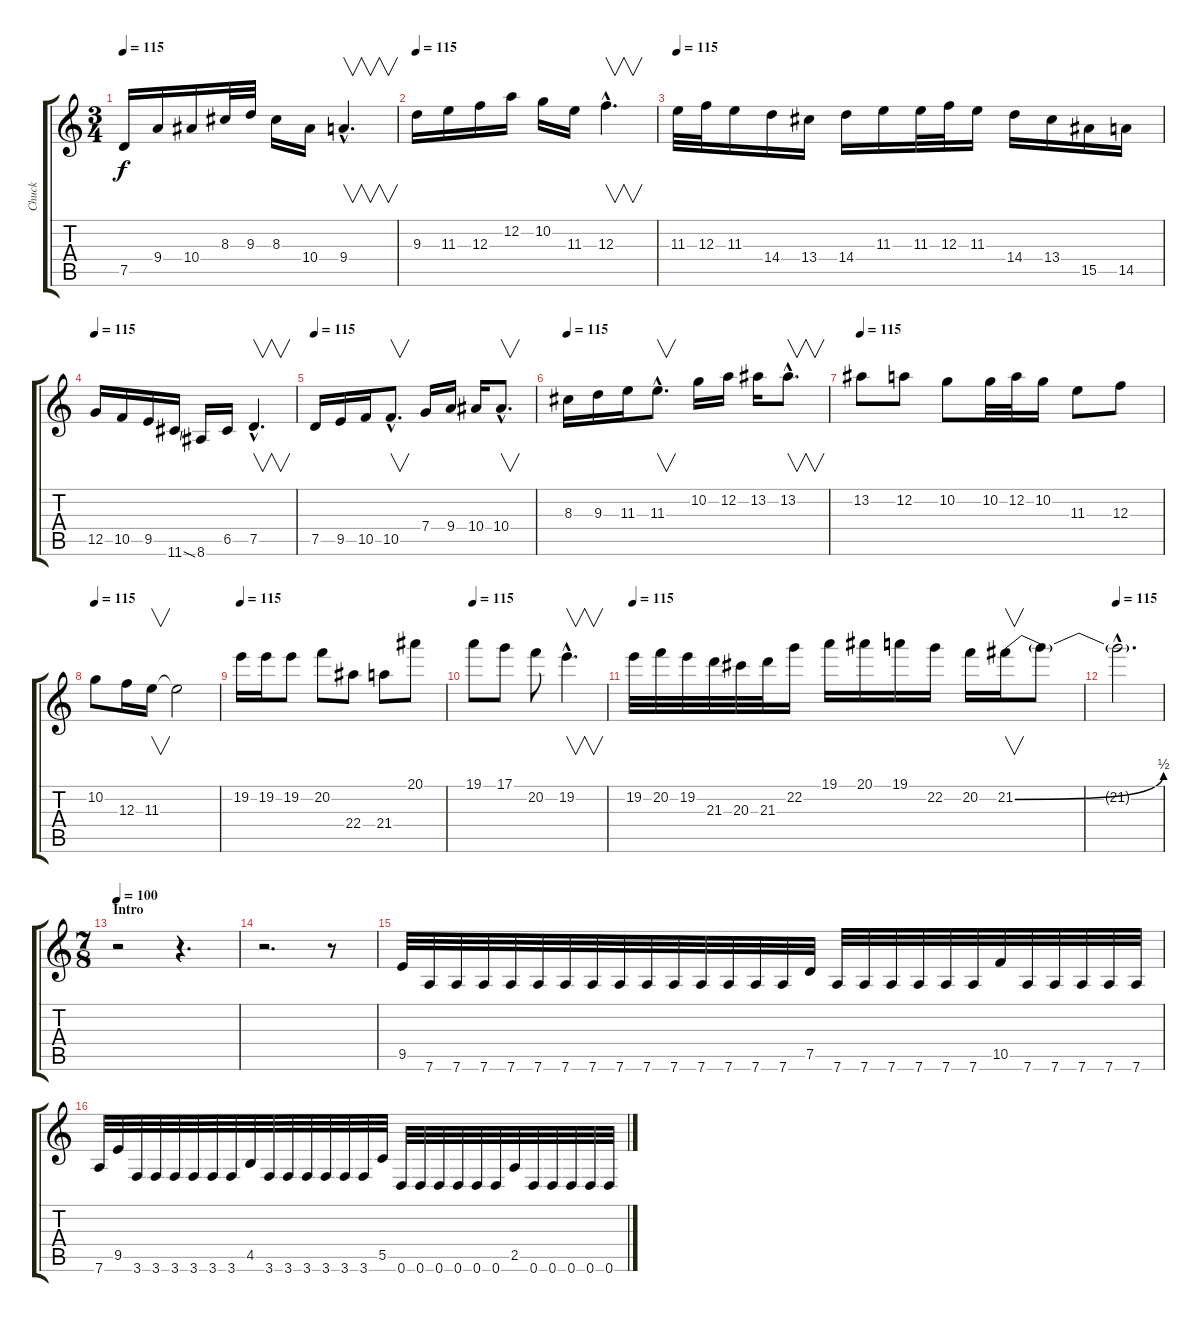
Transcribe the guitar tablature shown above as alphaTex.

\track ("Chuck" "Chuck") {instrument distortionguitar}
\staff {score tabs}
\tuning (D4 A3 F3 C3 G2 D2) {hide}
\ts (3 4)
\tempo 115
\clef g2
\ks c
7.5.16{dy f} 9.4.16 10.4.16 8.3.32 9.3.32 8.3.16 10.4.16 9.4{hac}.4{v d} |
\tempo 115
9.3.16 11.3.16 12.3.16 12.2.16 10.2.16 11.3.16 12.3{hac}.4{v d} |
\tempo 115
11.3.32 12.3.32 11.3.16 14.4.16 13.4.16 14.4.16 11.3.16 11.3.32 12.3.32 11.3.16 14.4.16 13.4.16 15.5.16 14.5.16 |
\tempo 115
12.5.16 10.5.16 9.5.16 11.6{ss}.16 8.6.16 6.5.16 7.5{hac}.4{v d} |
\tempo 115
7.5.16 9.5.16 10.5.16 10.5{hac}.8{v d} 7.4.16 9.4.16 10.4.16 10.4{hac}.8{v d} |
\tempo 115
8.3.16 9.3.16 11.3.16 11.3{hac}.8{v d} 10.2.16 12.2.16 13.2.16 13.2{hac}.8{v d} |
\tempo 115
13.2.8 12.2.8 10.2.8 10.2.32 12.2.32 10.2.16 11.3.8 12.3.8 |
\tempo 115
10.2.8 12.3.16 11.3.16{v} 11.3{t}.2 |
\tempo 115
19.2.16 19.2.16 19.2.8 20.2.8 22.4.8 21.4.8 20.1.8 |
\tempo 115
19.1.8 17.1.8 20.2.8 19.2{hac}.4{v d} |
\tempo 115
19.2.32 20.2.32 19.2.32 21.3.32 20.3.32 21.3.32 22.2.16 19.1.16 20.1.16 19.1.16 22.2.16 20.2.16 21.2{be (bend 0 0 60 2)}.16{v} 21.2{t}.8 |
\tempo 115
21.2{hac t}.2{d} |
\ts (7 8)
\section ("" "Intro")
\tempo 100
r.2 r.4{d} |
r.2{d} r.8 |
9.5.32 7.6.32 7.6.32 7.6.32 7.6.32 7.6.32 7.6.32 7.6.32 7.6.32 7.6.32 7.6.32 7.6.32 7.6.32 7.6.32 7.6.32 7.5.32 7.6.32 7.6.32 7.6.32 7.6.32 7.6.32 7.6.32 10.5.32 7.6.32 7.6.32 7.6.32 7.6.32 7.6.32 |
7.6.32 9.5.32 3.6.32 3.6.32 3.6.32 3.6.32 3.6.32 3.6.32 4.5.32 3.6.32 3.6.32 3.6.32 3.6.32 3.6.32 3.6.32 5.5.32 0.6.32 0.6.32 0.6.32 0.6.32 0.6.32 0.6.32 2.5.32 0.6.32 0.6.32 0.6.32 0.6.32 0.6.32
